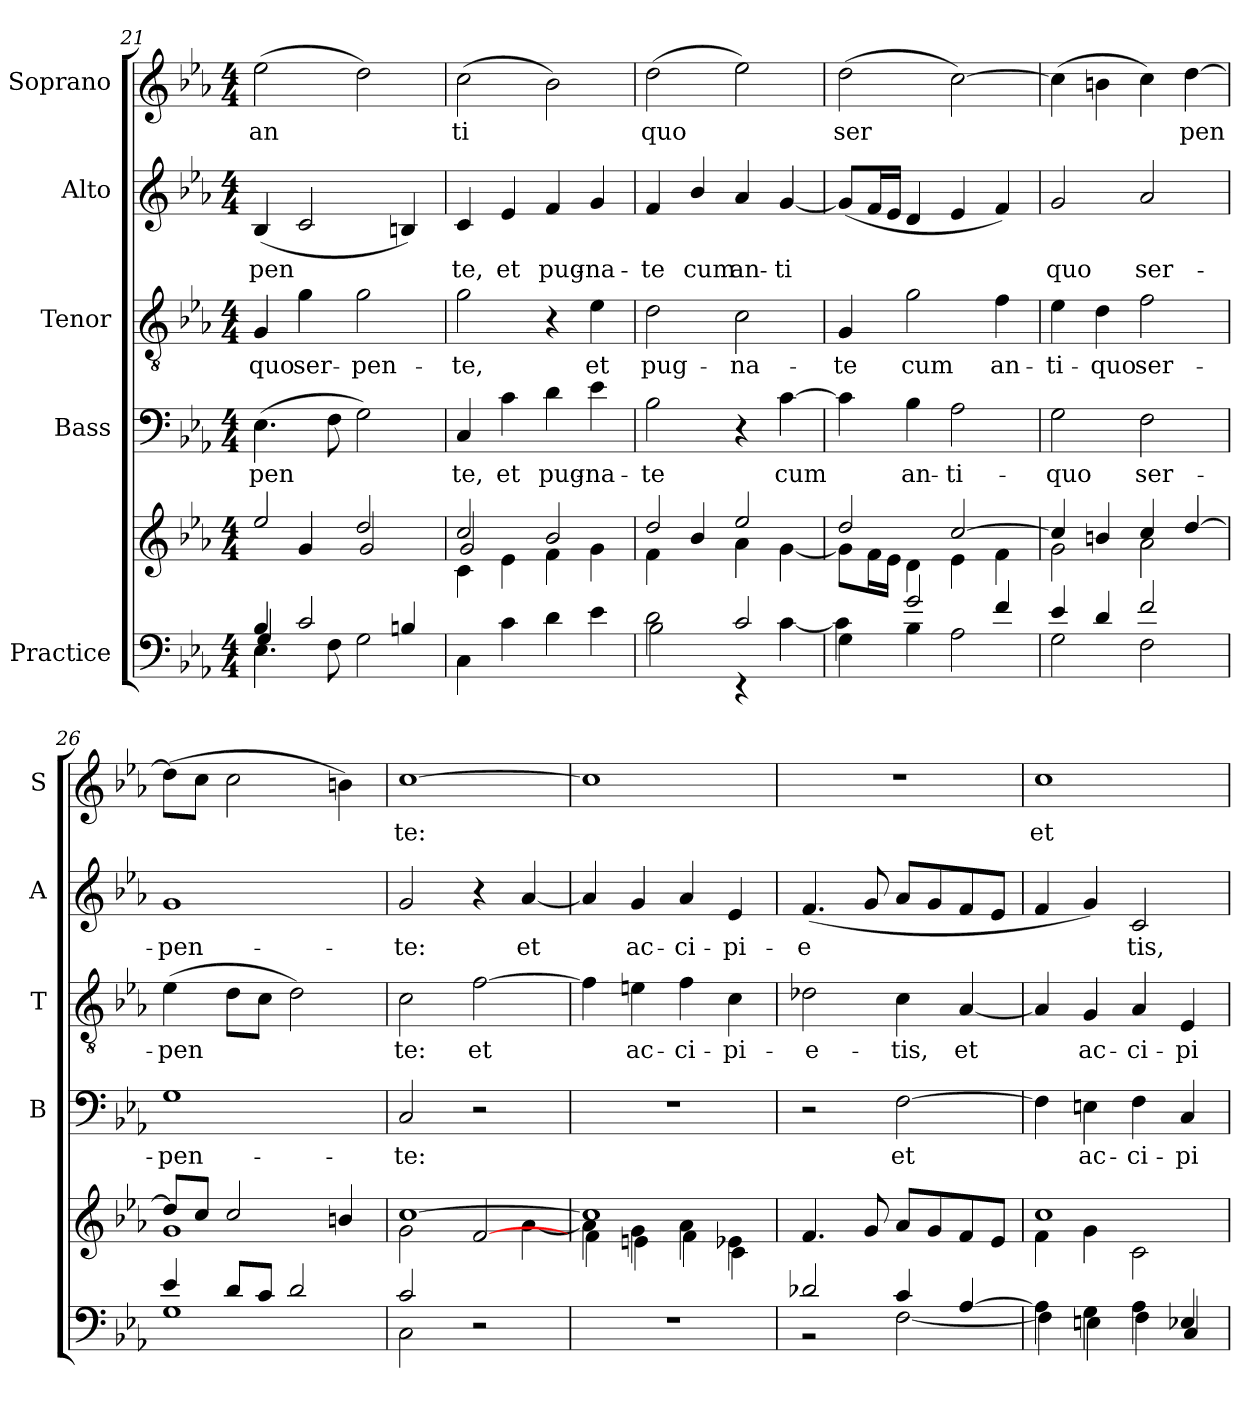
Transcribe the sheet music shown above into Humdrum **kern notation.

**kern	**kern	**kern	**text	**kern	**text	**kern	**text	**kern	**text
*part5	*part5	*part4	*part4	*part3	*part3	*part2	*part2	*part1	*part1
*staff6	*staff5	*staff4	*staff4	*staff3	*staff3	*staff2	*staff2	*staff1	*staff1
*I"Practice	*	*I"Bass	*	*I"Tenor	*	*I"Alto	*	*I"Soprano	*
*	*	*I'B	*	*I'T	*	*I'A	*	*I'S	*
*clefF4	*clefG2	*clefF4	*	*clefGv2	*	*clefG2	*	*clefG2	*
*k[b-e-a-]	*k[b-e-a-]	*k[b-e-a-]	*	*k[b-e-a-]	*	*k[b-e-a-]	*	*k[b-e-a-]	*
*E-:	*E-:	*E-:	*	*E-:	*	*E-:	*	*E-:	*
*M4/4	*M4/4	*M4/4	*	*M4/4	*	*M4/4	*	*M4/4	*
=21	=21	=21	=21	=21	=21	=21	=21	=21	=21
*^	*^	*	*	*	*	*	*	*	*
*	*^	*	*	*	*	*	*	*	*	*	*
!	!	!	!	!	!	!LO:LY:b	!	!LO:LY:b	!	!LO:LY:b	!	!LO:LY:b
4B-/	4G/	4.E-\	2ee-/	4ryy	(>4.E-\	-pen­	4G/	-quo	(<4B-/	-pen­	(>2ee-\	an­
!	!	!	!	!	!	!	!	!LO:LY:b	!	!	!	!
2c/	2.ryy	.	.	4g/	.	.	4g\	ser-	2c/	.	.	.
.	.	8F\	.	.	8F\	.	.	.	.	.	.	.
!	!	!	!	!	!	!	!	!LO:LY:b	!	!	!	!
.	.	2G\	2dd/	2g/	2G\)	.	2g\	-pen-	.	.	2dd\)	.
4Bn/	.	.	.	.	.	.	.	.	4Bn/)	.	.	.
*v	*v	*v	*	*	*	*	*	*	*	*	*	*
=22	=22	=22	=22	=22	=22	=22	=22	=22	=22	=22
*	*	*^	*	*	*	*	*	*	*	*
!	!	!	!	!	!LO:LY:b	!	!LO:LY:b	!	!LO:LY:b	!	!LO:LY:b
4C\	2cc/	4c\	2g/	4C/	te,	2g\	-te,	4c/	te,	(>2cc\	ti­
!	!	!	!	!	!LO:LY:b	!	!	!	!LO:LY:b	!	!
4c\	.	4e-\	.	4c\	et	.	.	4e-/	et	.	.
!	!	!	!	!	!LO:LY:b	!	!	!	!LO:LY:b	!	!
4d\	2b-/	4f\	4ryy	4d\	pug-	4r	.	4f/	pug-	2b-\)	.
!	!	!	!	!	!LO:LY:b	!	!LO:LY:b	!	!LO:LY:b	!	!
4e-\	.	4g\	4e-/yy	4e-\	-na-	4e-\	et	4g/	-na-	.	.
=23	=23	=23	=23	=23	=23	=23	=23	=23	=23	=23	=23
*^	*	*	*	*	*	*	*	*	*	*	*
!	!	!	!	!	!	!LO:LY:b	!	!LO:LY:b	!	!LO:LY:b	!	!LO:LY:b
*	*	*	*v	*v	*	*	*	*	*	*	*	*
2d\	2B-\	2dd/	4f\	2B-\	-te	2d\	pug-	4f/	-te	(>2dd\	quo
!	!	!	!	!	!	!	!	!	!LO:LY:b	!	!
.	.	.	4b-/	.	.	.	.	4b-/	cum	.	.
!	!	!	!	!	!	!	!LO:LY:b	!	!LO:LY:b	!	!
2c/	4rEE	2ee-/	4a-\	4r	.	2c\	-na-	4a-/	an-	2ee-\)	.
!	!	!	!	!	!LO:LY:b	!	!	!	!LO:LY:b	!	!
.	[<4c\	.	[<4g\	[4c\	cum	.	.	[4g/	-ti­	.	.
=24	=24	=24	=24	=24	=24	=24	=24	=24	=24	=24	=24
!	!	!	!	!	!	!	!LO:LY:b	!	!	!	!LO:LY:b
4G\	4c\]	2dd/	8g\L]	4c\]	.	4G/	-te	(<8g/L]	.	(>2dd\	ser­
.	.	.	16f\L	.	.	.	.	16f/L	.	.	.
.	.	.	16e-\JJ	.	.	.	.	16e-/JJ	.	.	.
!	!	!	!	!	!LO:LY:b	!	!LO:LY:b	!	!	!	!
2g/	4B-\	.	4d\	4B-\	an-	2g\	cum	4d/	.	.	.
!	!	!	!	!	!LO:LY:b	!	!	!	!	!	!
.	2A-\	[>2cc/	4e-\	2A-\	-ti-	.	.	4e-/	.	[2cc\)	.
!	!	!	!	!	!	!	!LO:LY:b	!	!	!	!
4f/	.	.	4f\	.	.	4f\	an-	4f/)	.	.	.
!!LO:PB:g=z
=25	=25	=25	=25	=25	=25	=25	=25	=25	=25	=25	=25
!	!	!	!	!	!LO:LY:b	!	!LO:LY:b	!	!LO:LY:b	!	!
4e-/	2G\	4cc/]	2g\	2G\	-quo	4e-\	-ti-	2g/	quo	(>4cc\]	.
!	!	!	!	!	!	!	!LO:LY:b	!	!	!	!
4d/	.	4bn/	.	.	.	4d\	-quo	.	.	4bn\	.
!	!	!	!	!	!LO:LY:b	!	!LO:LY:b	!	!LO:LY:b	!	!
2f/	2F\	4cc/	2a-\	2F\	ser-	2f\	ser-	2a-/	ser-	4cc\)	.
!	!	!	!	!	!	!	!	!	!	!	!LO:LY:b
.	.	[>4dd/	.	.	.	.	.	.	.	[4dd\	pen­
=26	=26	=26	=26	=26	=26	=26	=26	=26	=26	=26	=26
!	!	!	!	!	!LO:LY:b	!	!LO:LY:b	!	!LO:LY:b	!	!
4e-/	1G	8dd/L]	1g	1G	-pen-	(>4e-\	-pen­	1g	-pen-	(>8dd\L]	.
.	.	8cc/J	.	.	.	.	.	.	.	8cc\J	.
8d/L	.	2cc/	.	.	.	8d\L	.	.	.	2cc\	.
8c/J	.	.	.	.	.	8c\J	.	.	.	.	.
2d/	.	.	.	.	.	2d\)	.	.	.	.	.
.	.	4bn/	.	.	.	.	.	.	.	4bn\)	.
=27	=27	=27	=27	=27	=27	=27	=27	=27	=27	=27	=27
*	*	*	*^	*	*	*	*	*	*	*	*
!	!	!	!	!	!	!LO:LY:b	!	!LO:LY:b	!	!LO:LY:b	!	!LO:LY:b
2c/	2C\	[>1cc	2g\	2ryy	2C/	-te:	2c\	te:	2g/	-te:	[1cc	te:
!	!	!	!	!	!	!	!	!LO:LY:b	!	!	!	!
2ryy	2r	.	4ryy	[>2f/	2r	.	[2f\	et	4r	.	.	.
!	!	!	!	!	!	!	!	!	!	!LO:LY:b	!	!
.	.	.	[<4a-\	.	.	.	.	.	[4a-/	et	.	.
*v	*v	*	*	*	*	*	*	*	*	*	*	*
=28	=28	=28	=28	=28	=28	=28	=28	=28	=28	=28	=28
1r	1cc]	4a-\]	4f\	1r	.	4f\]	.	4a-/]	.	1cc]	.
!	!	!	!	!	!	!	!LO:LY:b	!	!LO:LY:b	!	!
.	.	4g\	4en\	.	.	4en\	ac-	4g/	ac-	.	.
!	!	!	!	!	!	!	!LO:LY:b	!	!LO:LY:b	!	!
.	.	4a-\	4f\	.	.	4f\	-ci-	4a-/	-ci-	.	.
!	!	!	!	!	!	!	!LO:LY:b	!	!LO:LY:b	!	!
.	.	4e-\	4c\	.	.	4c\	-pi-	4e-/	-pi-	.	.
=29	=29	=29	=29	=29	=29	=29	=29	=29	=29	=29	=29
*^	*	*	*	*	*	*	*	*	*	*	*
!	!	!	!	!	!	!	!	!LO:LY:b	!	!LO:LY:b	!	!
*	*	*	*v	*v	*	*	*	*	*	*	*	*
2d-X/	2r	1ryy	4.f/	2r	.	2d-X\	-e-	(<4.f/	-e­	1r	.
.	.	.	8g/	.	.	.	.	8g/	.	.	.
!	!	!	!	!	!LO:LY:b	!	!LO:LY:b	!	!	!	!
4c/	[<2F\	.	8a-/L	[2F\	et	4c\	-tis,	8a-/L	.	.	.
.	.	.	8g/	.	.	.	.	8g/	.	.	.
!	!	!	!	!	!	!	!LO:LY:b	!	!	!	!
[>4A-/	.	.	8f/	.	.	[4A-/	et	8f/	.	.	.
.	.	.	8e-/J	.	.	.	.	8e-/J	.	.	.
=30	=30	=30	=30	=30	=30	=30	=30	=30	=30	=30	=30
!	!	!	!	!	!	!	!	!	!	!	!LO:LY:b
4A-\]	4F\]	1cc	4f\	4F\]	.	4A-/]	.	4f/	.	1cc	et
!	!	!	!	!	!LO:LY:b	!	!LO:LY:b	!	!	!	!
4G\	4En\	.	4g\	4En\	ac-	4G/	ac-	4g/)	.	.	.
!	!	!	!	!	!LO:LY:b	!	!LO:LY:b	!	!LO:LY:b	!	!
4A-\	4F\	.	2c\	4F\	-ci-	4A-/	-ci-	2c/	tis,	.	.
!	!	!	!	!	!LO:LY:b	!	!LO:LY:b	!	!	!	!
4E-/	4C/	.	.	4C/	-pi-	4E-/	-pi-	.	.	.	.
*v	*v	*	*	*	*	*	*	*	*	*	*
*	*v	*v	*	*	*	*	*	*	*	*
=	=	=	=	=	=	=	=	=	=
*-	*-	*-	*-	*-	*-	*-	*-	*-	*-
